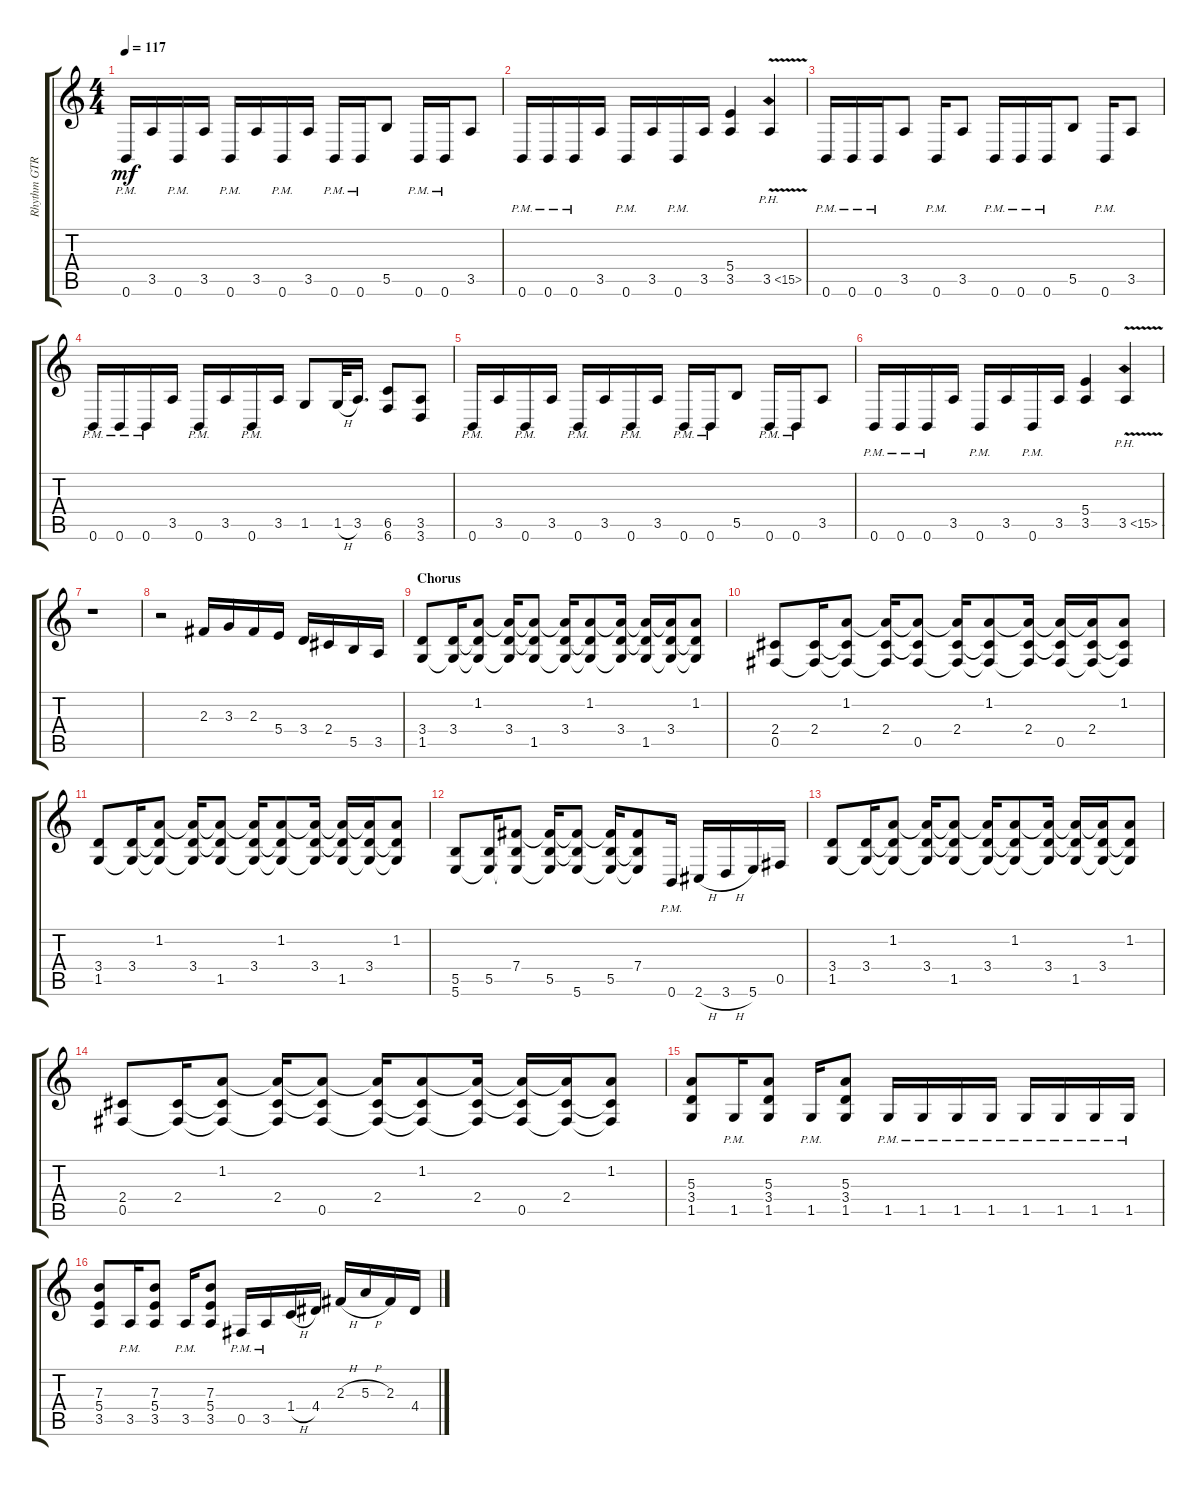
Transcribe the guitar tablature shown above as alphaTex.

\track ("Rhythm GTR 2" "Rhythm GTR") {instrument distortionguitar}
\staff {score tabs}
\tuning (Db4 Ab3 E3 B2 Gb2 B1) {hide}
\ts (4 4)
\tempo 117
\clef g2
\ks aminor
0.6{pm}.16{dy mf} 3.5.16 0.6{pm}.16 3.5.16 0.6{pm}.16 3.5.16 0.6{pm}.16 3.5.16 0.6{pm}.16 0.6{pm}.16 5.5.8 0.6{pm}.16 0.6{pm}.16 3.5.8 |
0.6{pm}.16 0.6{pm}.16 0.6{pm}.16 3.5.16 0.6{pm}.16 3.5.16 0.6{pm}.16 3.5.16 (5.4 3.5).4 3.5{ph 12 v}.4 |
0.6{pm}.16 0.6{pm}.16 0.6{pm}.16 3.5.8 0.6{pm}.16 3.5.8 0.6{pm}.16 0.6{pm}.16 0.6{pm}.16 5.5.8 0.6{pm}.16 3.5.8 |
0.6{pm}.16 0.6{pm}.16 0.6{pm}.16 3.5.16 0.6{pm}.16 3.5.16 0.6{pm}.16 3.5.16 1.5.8 1.5{h}.32 3.5.16{d} (6.5 6.6).8 (3.5 3.6).8 |
0.6{pm}.16 3.5.16 0.6{pm}.16 3.5.16 0.6{pm}.16 3.5.16 0.6{pm}.16 3.5.16 0.6{pm}.16 0.6{pm}.16 5.5.8 0.6{pm}.16 0.6{pm}.16 3.5.8 |
0.6{pm}.16 0.6{pm}.16 0.6{pm}.16 3.5.16 0.6{pm}.16 3.5.16 0.6{pm}.16 3.5.16 (5.4 3.5).4 3.5{ph 12 v}.4 |
r.1 |
r.2 2.3.16 3.3.16 2.3.16 5.4.16 3.4.16 2.4.16 5.5.16 3.5.16 |
\section ("" "Chorus")
(3.4 1.5).8 (3.4 1.5{t}).16 (1.2 3.4{t} 1.5{t}).8 (1.2{t} 3.4 1.5{t}).16 (1.2{t} 3.4{t} 1.5).8 (1.2{t} 3.4 1.5{t}).16 (1.2 3.4{t} 1.5{t}).8 (1.2{t} 3.4 1.5{t}).16 (1.2{t} 3.4{t} 1.5).16 (1.2{t} 3.4 1.5{t}).16 (1.2 3.4{t} 1.5{t}).8 |
(2.4 0.5).8 (2.4 0.5{t}).16 (1.2 2.4{t} 0.5{t}).8 (1.2{t} 2.4 0.5{t}).16 (1.2{t} 2.4{t} 0.5).8 (1.2{t} 2.4 0.5{t}).16 (1.2 2.4{t} 0.5{t}).8 (1.2{t} 2.4 0.5{t}).16 (1.2{t} 2.4{t} 0.5).16 (1.2{t} 2.4 0.5{t}).16 (1.2 2.4{t} 0.5{t}).8 |
(3.4 1.5).8 (3.4 1.5{t}).16 (1.2 3.4{t} 1.5{t}).8 (1.2{t} 3.4 1.5{t}).16 (1.2{t} 3.4{t} 1.5).8 (1.2{t} 3.4 1.5{t}).16 (1.2 3.4{t} 1.5{t}).8 (1.2{t} 3.4 1.5{t}).16 (1.2{t} 3.4{t} 1.5).16 (1.2{t} 3.4 1.5{t}).16 (1.2 3.4{t} 1.5{t}).8 |
(5.5 5.6).8 (5.5 5.6{t}).16 (7.4 5.5{t} 5.6{t}).8 (7.4{t} 5.5 5.6{t}).16 (7.4{t} 5.5{t} 5.6).8 (7.4{t} 5.5 5.6{t}).16 (7.4 5.5{t} 5.6{t}).8 0.6{pm}.16 2.6{h}.16 3.6{h}.16 5.6.16 0.5.16 |
(3.4 1.5).8 (3.4 1.5{t}).16 (1.2 3.4{t} 1.5{t}).8 (1.2{t} 3.4 1.5{t}).16 (1.2{t} 3.4{t} 1.5).8 (1.2{t} 3.4 1.5{t}).16 (1.2 3.4{t} 1.5{t}).8 (1.2{t} 3.4 1.5{t}).16 (1.2{t} 3.4{t} 1.5).16 (1.2{t} 3.4 1.5{t}).16 (1.2 3.4{t} 1.5{t}).8 |
(2.4 0.5).8 (2.4 0.5{t}).16 (1.2 2.4{t} 0.5{t}).8 (1.2{t} 2.4 0.5{t}).16 (1.2{t} 2.4{t} 0.5).8 (1.2{t} 2.4 0.5{t}).16 (1.2 2.4{t} 0.5{t}).8 (1.2{t} 2.4 0.5{t}).16 (1.2{t} 2.4{t} 0.5).16 (1.2{t} 2.4 0.5{t}).16 (1.2 2.4{t} 0.5{t}).8 |
(5.3 3.4 1.5).8 1.5{pm}.16 (5.3 3.4 1.5).8 1.5{pm}.16 (5.3 3.4 1.5).8 1.5{pm}.16 1.5{pm}.16 1.5{pm}.16 1.5{pm}.16 1.5{pm}.16 1.5{pm}.16 1.5{pm}.16 1.5{pm}.16 |
(7.3 5.4 3.5).8 3.5{pm}.16 (7.3 5.4 3.5).8 3.5{pm}.16 (7.3 5.4 3.5).8 0.5{pm}.16 3.5{pm}.16 1.4{h}.16 4.4.16 2.3{h}.16 5.3{h}.16 2.3.16 4.4.16
